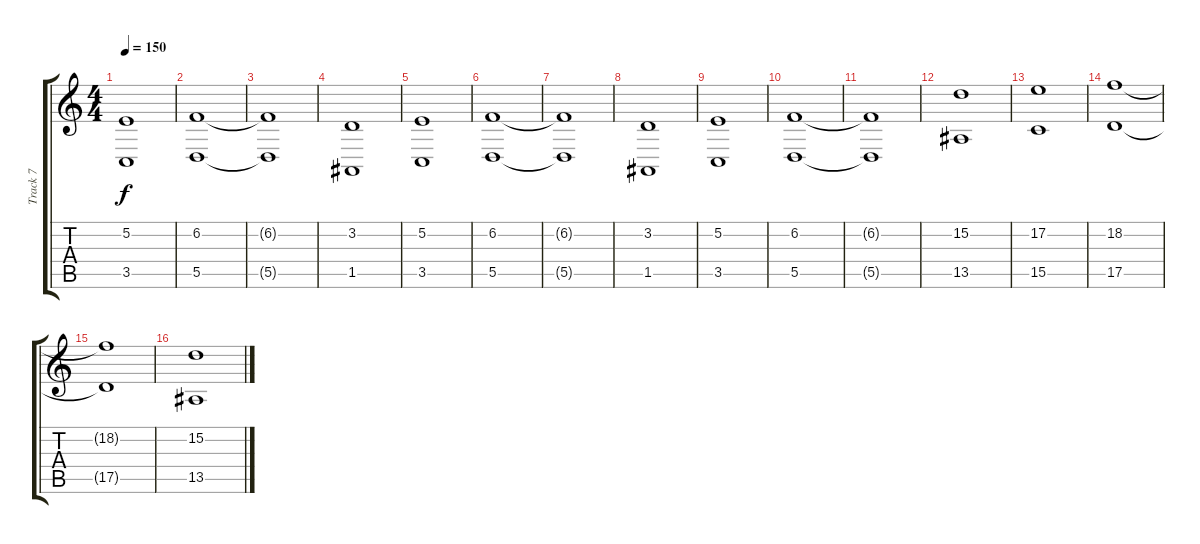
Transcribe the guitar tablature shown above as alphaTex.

\track ("Track 7" "Track 7") {instrument stringensemble2}
\staff {score tabs}
\tuning (E4 B3 G3 D3 A2 D2) {hide}
\ts (4 4)
\tempo 150
\clef g2
\ks c
(5.2 3.5).1{dy f} |
(6.2 5.5).1 |
(6.2{t} 5.5{t}).1 |
(3.2 1.5).1 |
(5.2 3.5).1 |
(6.2 5.5).1 |
(6.2{t} 5.5{t}).1 |
(3.2 1.5).1 |
(5.2 3.5).1 |
(6.2 5.5).1 |
(6.2{t} 5.5{t}).1 |
(15.2 13.5).1 |
(17.2 15.5).1 |
(18.2 17.5).1 |
(18.2{t} 17.5{t}).1 |
(15.2 13.5).1
